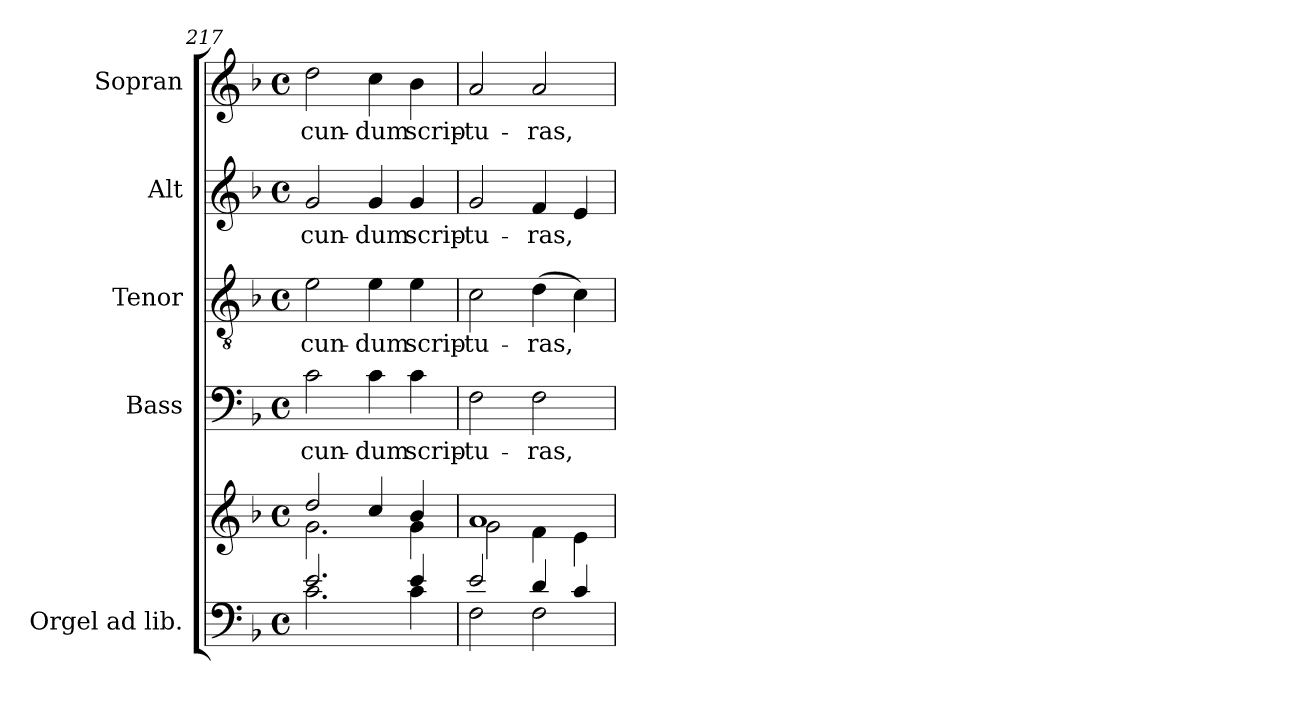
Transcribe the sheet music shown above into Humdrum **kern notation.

**kern	**kern	**kern	**text	**kern	**text	**kern	**text	**kern	**text
*part5	*part5	*part4	*part4	*part3	*part3	*part2	*part2	*part1	*part1
*staff6	*staff5	*staff4	*staff4	*staff3	*staff3	*staff2	*staff2	*staff1	*staff1
*I"Orgel ad lib.	*	*I"Bass	*	*I"Tenor	*	*I"Alt	*	*I"Sopran	*
*	*	*I'B.	*	*I'T.	*	*I'A.	*	*I'S.	*
*clefF4	*clefG2	*clefF4	*	*clefGv2	*	*clefG2	*	*clefG2	*
*k[b-]	*k[b-]	*k[b-]	*	*k[b-]	*	*k[b-]	*	*k[b-]	*
*F:	*F:	*F:	*	*F:	*	*F:	*	*F:	*
*M4/4	*M4/4	*M4/4	*	*M4/4	*	*M4/4	*	*M4/4	*
*met(c)	*met(c)	*met(c)	*	*met(c)	*	*met(c)	*	*met(c)	*
=217	=217	=217	=217	=217	=217	=217	=217	=217	=217
*^	*^	*	*	*	*	*	*	*	*
!	!	!	!	!	!LO:LY:b	!	!LO:LY:b	!	!LO:LY:b	!	!LO:LY:b
2.e/	2.c\	2dd/	2.g\	2c\	-cun-	2e\	-cun-	2g/	-cun-	2dd\	-cun-
!	!	!	!	!	!LO:LY:b	!	!LO:LY:b	!	!LO:LY:b	!	!LO:LY:b
.	.	4cc/	.	4c\	-dum	4e\	-dum	4g/	-dum	4cc\	-dum
!	!	!	!	!	!LO:LY:b	!	!LO:LY:b	!	!LO:LY:b	!	!LO:LY:b
4e/	4c\	4b-/	4g\	4c\	scrip-	4e\	scrip-	4g/	scrip-	4b-\	scrip-
!!LO:LB:g=z
=218	=218	=218	=218	=218	=218	=218	=218	=218	=218	=218	=218
!	!	!	!	!	!LO:LY:b	!	!LO:LY:b	!	!LO:LY:b	!	!LO:LY:b
2e/	2F\	1a	2g\	2F\	-tu-	2c\	-tu-	2g/	-tu-	2a/	-tu-
!	!	!	!	!	!LO:LY:b	!	!LO:LY:b	!	!LO:LY:b	!	!LO:LY:b
4d/	2F\	.	4f\	2F\	-ras,	(>4d\	-ras,	4f/	-ras,	2a/	-ras,
4c/	.	.	4e\	.	.	4c\)	.	4e/	.	.	.
*v	*v	*	*	*	*	*	*	*	*	*	*
*	*v	*v	*	*	*	*	*	*	*	*
=	=	=	=	=	=	=	=	=	=
*-	*-	*-	*-	*-	*-	*-	*-	*-	*-
